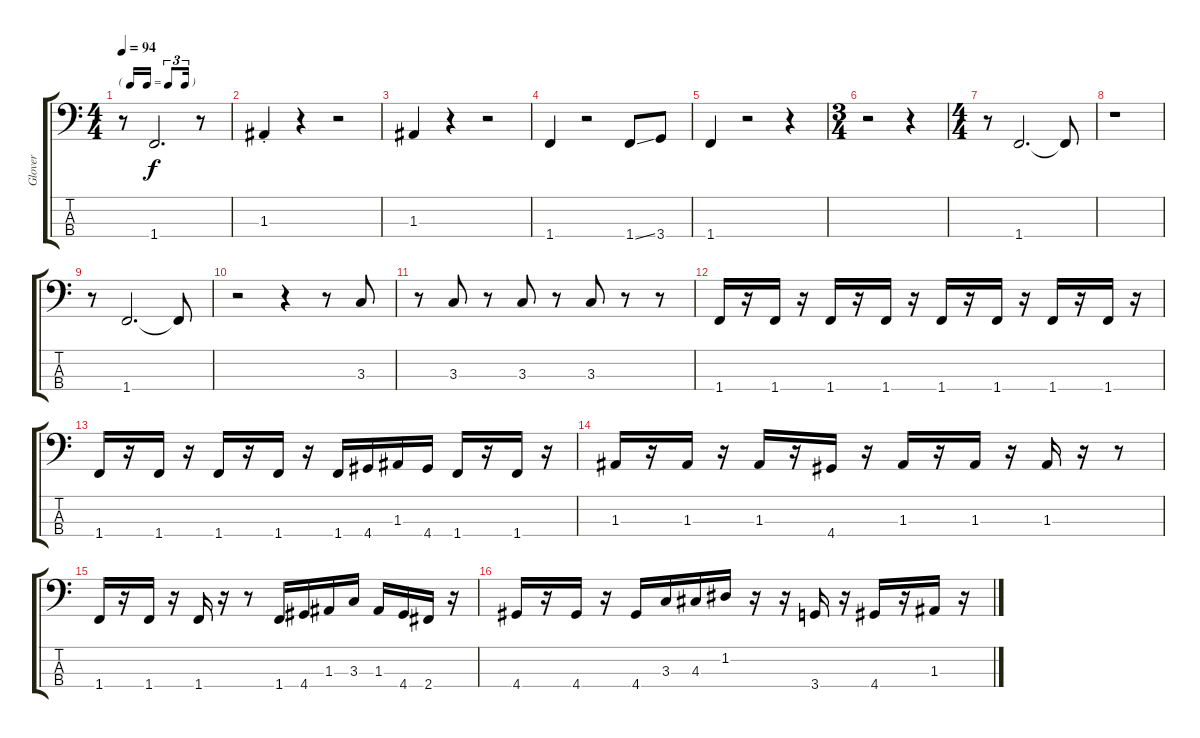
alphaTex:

\track ("Glover" "Glover") {instrument electricbassfinger}
\staff {score tabs}
\tuning (G2 D2 A1 E1) {hide}
\ts (4 4)
\tf triplet16th
\tempo 94
\clef f4
\ks c
r.8{dy f} 1.4.2{d} r.8 |
1.3{st}.4 r.4 r.2 |
1.3.4 r.4 r.2 |
1.4.4 r.2 1.4{ss}.8 3.4.8 |
1.4.4 r.2 r.4 |
\ts (3 4)
r.2 r.4 |
\ts (4 4)
r.8 1.4.2{d} 1.4{t}.8 |
r.1 |
r.8 1.4.2{d} 1.4{t}.8 |
r.2 r.4 r.8 3.3.8 |
r.8 3.3.8 r.8 3.3.8 r.8 3.3.8 r.8 r.8 |
1.4.16 r.16 1.4.16 r.16 1.4.16 r.16 1.4.16 r.16 1.4.16 r.16 1.4.16 r.16 1.4.16 r.16 1.4.16 r.16 |
1.4.16 r.16 1.4.16 r.16 1.4.16 r.16 1.4.16 r.16 1.4.16 4.4.16 1.3.16 4.4.16 1.4.16 r.16 1.4.16 r.16 |
1.3.16 r.16 1.3.16 r.16 1.3.16 r.16 4.4.16 r.16 1.3.16 r.16 1.3.16 r.16 1.3.16 r.16 r.8 |
1.4.16 r.16 1.4.16 r.16 1.4.16 r.16 r.8 1.4.16 4.4.16 1.3.16 3.3.16 1.3.16 4.4.16 2.4.16 r.16 |
4.4.16 r.16 4.4.16 r.16 4.4.16 3.3.16 4.3.16 1.2.16 r.16 r.16 3.4.16 r.16 4.4.16 r.16 1.3.16 r.16
